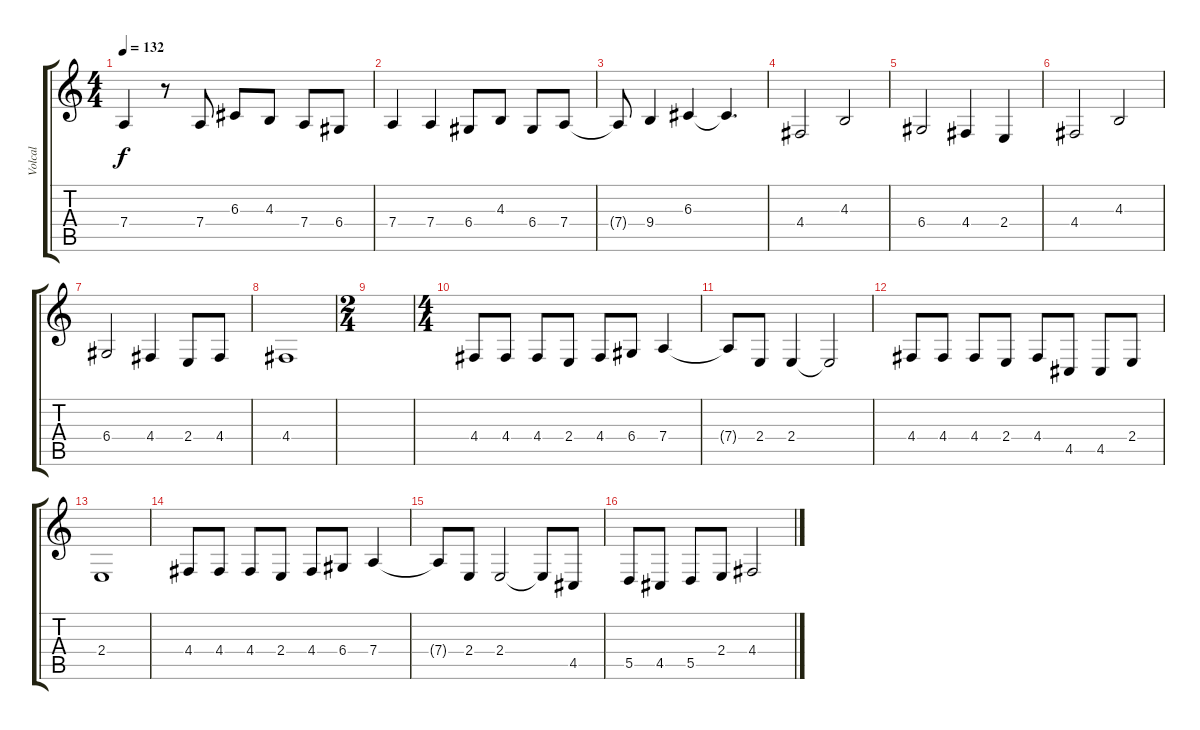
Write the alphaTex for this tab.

\track ("Volcal" "Volcal") {instrument viola}
\staff {score tabs}
\tuning (E4 B3 G3 D3 A2 E2) {hide}
\ts (4 4)
\tempo 132
\clef g2
\ks c
7.4{t}.4{dy f} r.8 7.4.8 6.3.8 4.3.8 7.4.8 6.4.8 |
7.4.4 7.4.4 6.4.8 4.3.8 6.4.8 7.4.8 |
7.4{t}.8 9.4.4 6.3.4 6.3{t}.4{d} |
4.4.2 4.3.2 |
6.4.2 4.4.4 2.4.4 |
4.4.2 4.3.2 |
6.4.2 4.4.4 2.4.8 4.4.8 |
4.4.1 |
\ts (2 4)
|
\ts (4 4)
4.4.8 4.4.8 4.4.8 2.4.8 4.4.8 6.4.8 7.4.4 |
7.4{t}.8 2.4.8 2.4.4 2.4{t}.2 |
4.4.8 4.4.8 4.4.8 2.4.8 4.4.8 4.5.8 4.5.8 2.4.8 |
2.4.1 |
4.4.8 4.4.8 4.4.8 2.4.8 4.4.8 6.4.8 7.4.4 |
7.4{t}.8 2.4.8 2.4.2 2.4{t}.8 4.5.8 |
5.5.8 4.5.8 5.5.8 2.4.8 4.4.2
